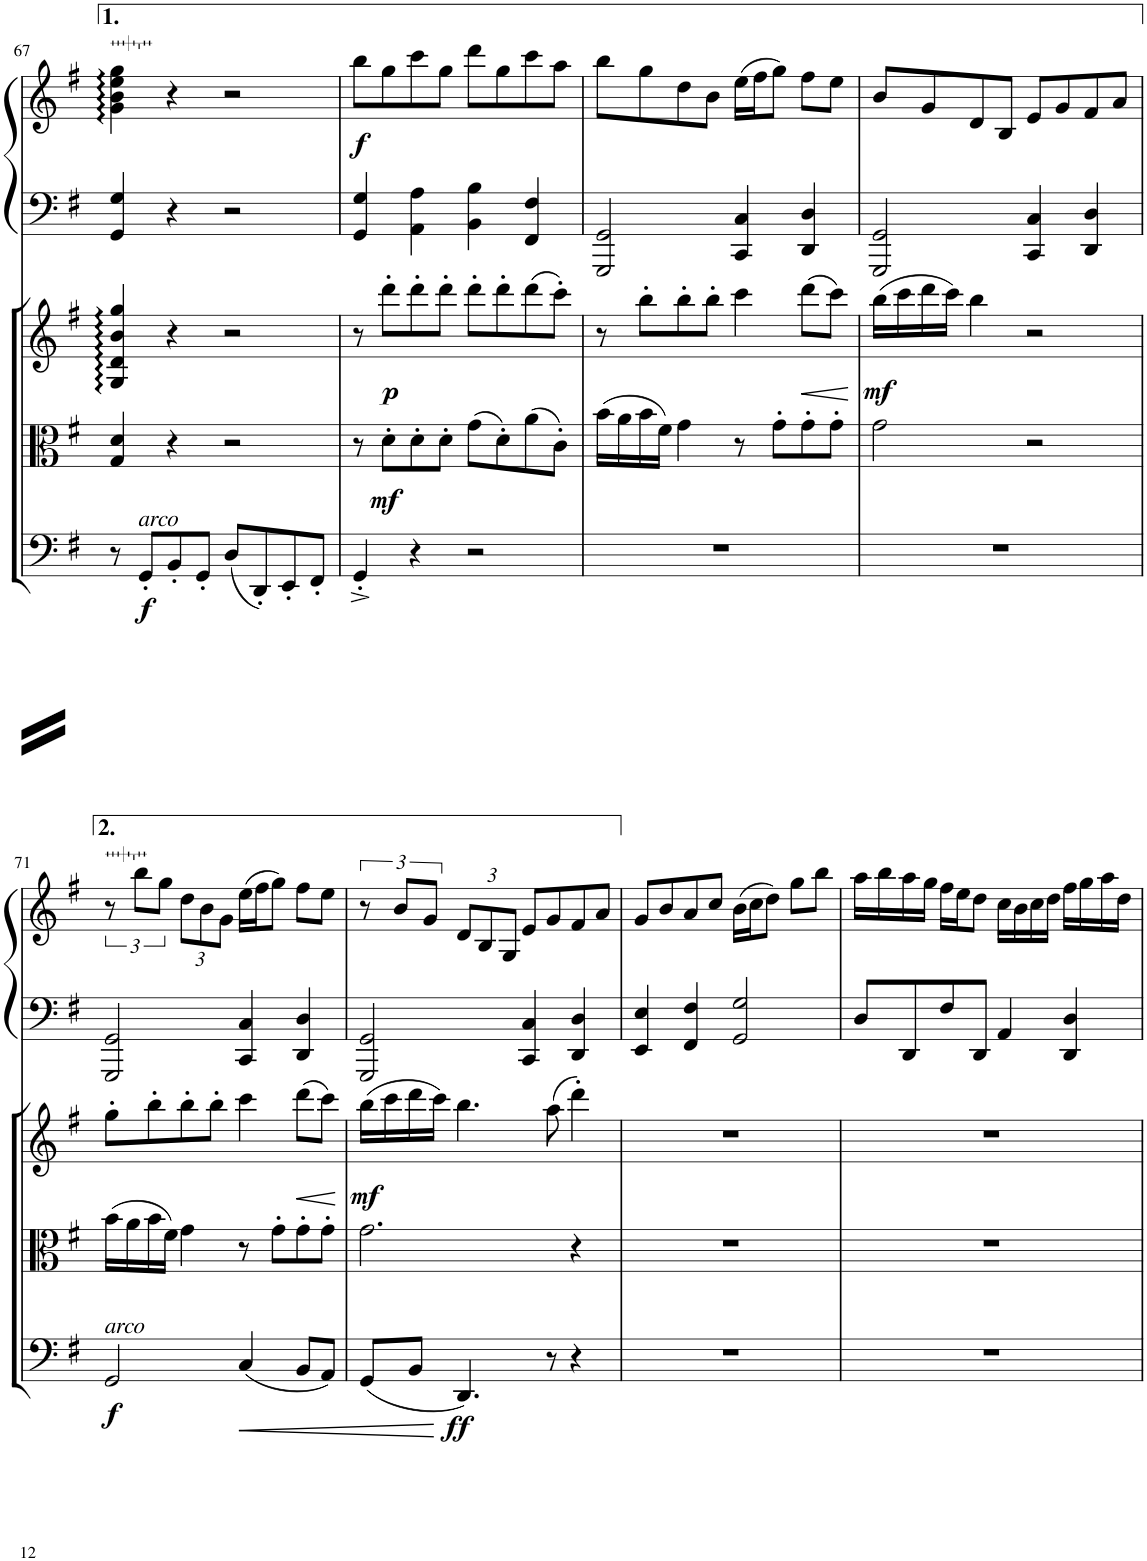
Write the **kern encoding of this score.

**kern	**dynam	**kern	**dynam	**kern	**dynam	**kern	**kern	**dynam
*part4	*part4	*part3	*part3	*part2	*part2	*part1	*part1	*part1
*staff5	*staff5	*staff4	*staff4	*staff3	*staff3	*staff2	*staff1	*staff1/2
*I"Violoncello	*	*I"Viola	*	*I"Housle	*	*I"Harfa	*	*
*I'Vc	*	*I'Vla	*	*	*	*	*	*
!!LO:PB:g=z
*clefF4	*	*clefC3	*	*clefG2	*	*clefF4	*clefG2	*
*k[f#]	*	*k[f#]	*	*k[f#]	*	*k[f#]	*k[f#]	*
*M4/4	*	*M4/4	*	*M4/4	*	*M4/4	*M4/4	*
=67	=67	=67	=67	=67	=67	=67	=67	=67
8r	.	4G/ 4d/	.	4G/ 4d/ 4b/ 4gg/	.	4GG/ 4G/	4g\ 4b\ 4ee\ 4gg\	.
!LO:TX:a:i:t=arco	!	!	!	!	!	!	!	!
!	!LO:DY:b	!	!	!	!	!	!	!
8GG'/L	f	.	.	.	.	.	.	.
8BB'/	.	4r	.	4r	.	4r	4r	.
8GG'/J	.	.	.	.	.	.	.	.
(8D/L	.	2r	.	2r	.	2r	2r	.
8DD'/)	.	.	.	.	.	.	.	.
8EE'/	.	.	.	.	.	.	.	.
8FF#'/J	.	.	.	.	.	.	.	.
=68	=68	=68	=68	=68	=68	=68	=68	=68
!	!	!	!	!	!	!	!	!LO:DY:b
4GG'^/	.	8r	.	8r	.	4GG/ 4G/	8bb\L	f
!	!	!	!LO:DY:b	!	!LO:DY:b	!	!	!
.	.	8d'\L	mf	8ddd'\L	p	.	8gg\	.
4r	.	8d'\	.	8ddd'\	.	4AA\ 4A\	8ccc\	.
.	.	8d'\J	.	8ddd'\J	.	.	8gg\J	.
2r	.	(8g\L	.	8ddd'\L	.	4BB\ 4B\	8ddd\L	.
.	.	8d'\)	.	8ddd'\	.	.	8gg\	.
.	.	(8a\	.	(8ddd\	.	4FF#/ 4F#/	8ccc\	.
.	.	8c'\J)	.	8ccc'\J)	.	.	8aa\J	.
=69	=69	=69	=69	=69	=69	=69	=69	=69
1r	.	(16b\LL	.	8r	.	2GGG/ 2GG/	8bb\L	.
.	.	16a\	.	.	.	.	.	.
.	.	16b\	.	8bb'\L	.	.	8gg\	.
.	.	16f#\JJ)	.	.	.	.	.	.
.	.	4g\	.	8bb'\	.	.	8dd\	.
.	.	.	.	8bb'\J	.	.	8b\J	.
.	.	8r	.	4ccc\	.	4CC/ 4C/	(16ee\LL	.
.	.	.	.	.	.	.	16ff#\J	.
.	.	8g'\L	.	.	.	.	8gg\J)	.
!	!	!	!	!	!LO:HP:b	!	!	!
.	.	8g'\	.	(8ddd\L	<	4DD/ 4D/	8ff#\L	.
.	.	8g'\J	.	8ccc\J)	.	.	8ee\J	.
.	.	.	.	.	[	.	.	.
=70	=70	=70	=70	=70	=70	=70	=70	=70
!	!	!	!	!	!LO:DY:b	!	!	!
1r	.	2g\	.	(16bb\LL	mf	2GGG/ 2GG/	8b/L	.
.	.	.	.	16ccc\	.	.	.	.
.	.	.	.	16ddd\	.	.	8g/	.
.	.	.	.	16ccc\JJ)	.	.	.	.
.	.	.	.	4bb\	.	.	8d/	.
.	.	.	.	.	.	.	8B/J	.
.	.	2r	.	2r	.	4CC/ 4C/	8e/L	.
.	.	.	.	.	.	.	8g/	.
.	.	.	.	.	.	4DD/ 4D/	8f#/	.
.	.	.	.	.	.	.	8a/J	.
!!LO:LB:g=z
=71	=71	=71	=71	=71	=71	=71	=71	=71
!LO:TX:a:i:t=arco	!	!	!	!	!	!	!	!
!	!LO:DY:b	!	!	!	!	!	!	!
2GG/	f	(16b\LL	.	8gg'\L	.	2GGG/ 2GG/	12r	.
.	.	16a\	.	.	.	.	.	.
.	.	.	.	.	.	.	12bb\L	.
.	.	16b\	.	8bb'\	.	.	.	.
.	.	.	.	.	.	.	12gg\J	.
.	.	16f#\JJ)	.	.	.	.	.	.
*	*	*	*	*	*	*	*Xbrackettup	*
.	.	4g\	.	8bb'\	.	.	12dd\L	.
.	.	.	.	.	.	.	12b\	.
.	.	.	.	8bb'\J	.	.	.	.
.	.	.	.	.	.	.	12g\J	.
!	!LO:HP:b	!	!	!	!	!	!	!
(4C/	<	8r	.	4ccc\	.	4CC/ 4C/	(16ee\LL	.
.	.	.	.	.	.	.	16ff#\J	.
.	.	8g'\L	.	.	.	.	8gg\J)	.
!	!	!	!	!	!LO:HP:b	!	!	!
8BB/L	.	8g'\	.	(8ddd\L	<	4DD/ 4D/	8ff#\L	.
8AA/J)	.	8g'\J	.	8ccc\J)	.	.	8ee\J	.
.	.	.	.	.	[	.	.	.
=72	=72	=72	=72	=72	=72	=72	=72	=72
*	*	*	*	*	*	*	*brackettup	*
!	!	!	!	!	!LO:DY:b	!	!	!
(8GG/L	.	2.g\	.	(16bb\LL	mf	2GGG/ 2GG/	12r	.
.	.	.	.	16ccc\	.	.	.	.
.	.	.	.	.	.	.	12b/L	.
8BB/J	.	.	.	16ddd\	.	.	.	.
.	.	.	.	.	.	.	12g/J	.
.	.	.	.	16ccc\JJ)	.	.	.	.
*	*	*	*	*	*	*	*Xbrackettup	*
!	!LO:DY:n=1:b	!	!	!	!	!	!	!
4.DD/)	[ ff	.	.	4.bb\	.	.	12d/L	.
.	.	.	.	.	.	.	12B/	.
.	.	.	.	.	.	.	12G/J	.
.	.	.	.	.	.	4CC/ 4C/	8e/L	.
8r	.	.	.	(8aa\	.	.	8g/	.
4r	.	4r	.	4ddd'\)	.	4DD/ 4D/	8f#/	.
.	.	.	.	.	.	.	8a/J	.
=73	=73	=73	=73	=73	=73	=73	=73	=73
1r	.	1r	.	1r	.	4EE/ 4E/	8g/L	.
.	.	.	.	.	.	.	8b/	.
.	.	.	.	.	.	4FF#/ 4F#/	8a/	.
.	.	.	.	.	.	.	8cc/J	.
.	.	.	.	.	.	2GG/ 2G/	(16b\LL	.
.	.	.	.	.	.	.	16cc\J	.
.	.	.	.	.	.	.	8dd\J)	.
.	.	.	.	.	.	.	8gg\L	.
.	.	.	.	.	.	.	8bb\J	.
=74	=74	=74	=74	=74	=74	=74	=74	=74
1r	.	1r	.	1r	.	8D/L	16aa\LL	.
.	.	.	.	.	.	.	16bb\	.
.	.	.	.	.	.	8DD/	16aa\	.
.	.	.	.	.	.	.	16gg\JJ	.
.	.	.	.	.	.	8F#/	16ff#\LL	.
.	.	.	.	.	.	.	16ee\J	.
.	.	.	.	.	.	8DD/J	8dd\J	.
.	.	.	.	.	.	4AA/	16cc\LL	.
.	.	.	.	.	.	.	16b\	.
.	.	.	.	.	.	.	16cc\	.
.	.	.	.	.	.	.	16dd\JJ	.
.	.	.	.	.	.	4DD/ 4D/	16ff#\LL	.
.	.	.	.	.	.	.	16gg\	.
.	.	.	.	.	.	.	16aa\	.
.	.	.	.	.	.	.	16dd\JJ	.
=	=	=	=	=	=	=	=	=
*-	*-	*-	*-	*-	*-	*-	*-	*-
